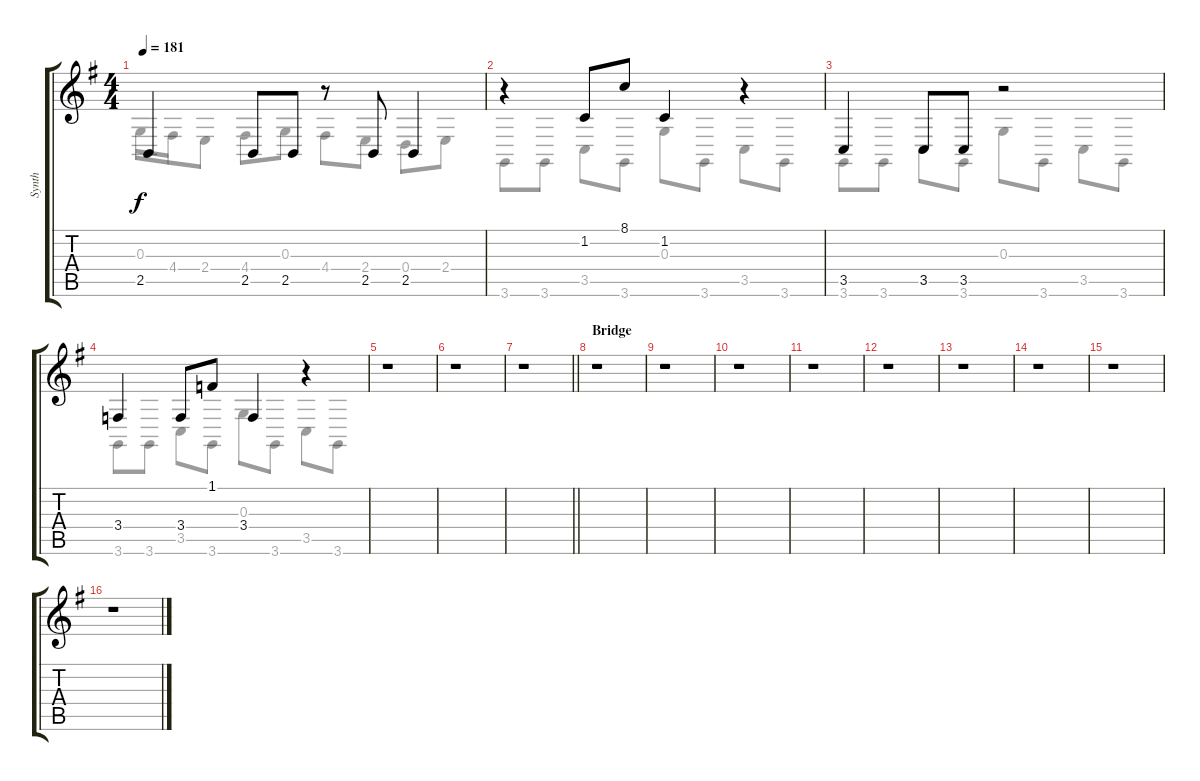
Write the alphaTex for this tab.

\track ("Synth" "Synth") {instrument lead2sawtooth}
\staff {score tabs}
\tuning (E4 B3 G3 D3 A2 E2) {hide}
\voice
\ts (4 4)
\tempo 181
\clef g2
\ks g
2.5.4{dy f} 2.5.8 2.5.8 r.8 2.5.8 2.5.4 |
r.4 1.2.8 8.1.8 1.2.4 r.4 |
3.5.4 3.5.8 3.5.8 r.2 |
3.4.4 3.4.8 1.1.8 3.4.4 r.4 |
r.1 |
r.1 |
\barLineRight lightlight
r.1 |
\section ("" "Bridge")
r.1 |
r.1 |
r.1 |
r.1 |
r.1 |
r.1 |
r.1 |
r.1 |
r.1
\voice
\clef g2
\ottava regular
\simile none
\ks g
0.3.16{dy f} 4.4.16 2.4.8 4.4.8 0.3.8 4.4.8 2.4.8 0.4.8 2.4.8 |
3.6.8 3.6.8 3.5.8 3.6.8 0.3.8 3.6.8 3.5.8 3.6.8 |
3.6.8 3.6.8 3.5.8 3.6.8 0.3.8 3.6.8 3.5.8 3.6.8 |
3.6.8 3.6.8 3.5.8 3.6.8 0.3.8 3.6.8 3.5.8 3.6.8 |
|
|
\barLineRight lightlight
|
|
|
|
|
|
|
|
|
